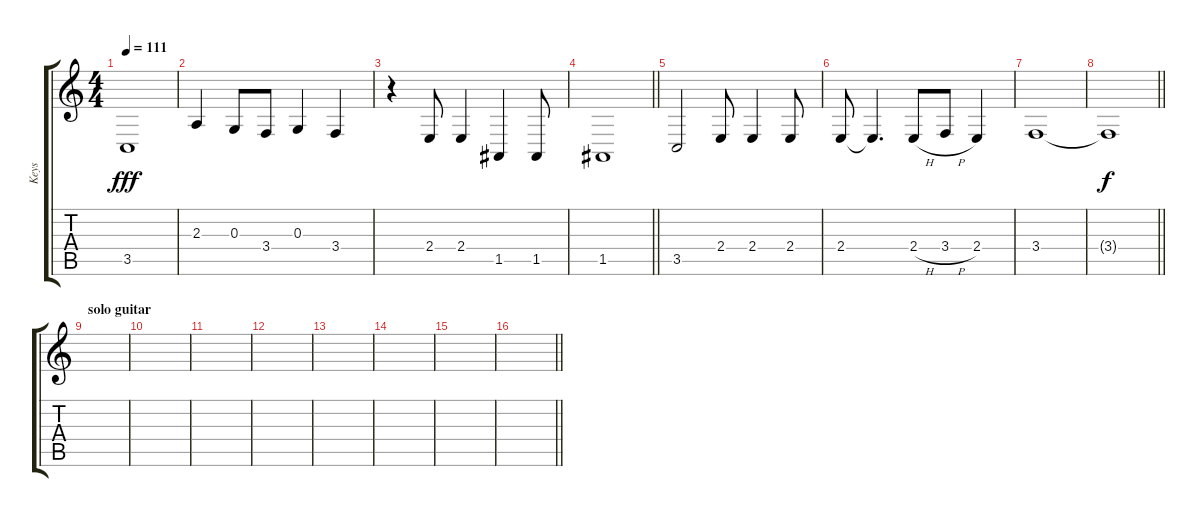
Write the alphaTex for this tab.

\track ("Keys" "Keys") {instrument flute}
\staff {score tabs}
\tuning (E4 B3 G3 D3 A2 E2) {hide}
\ts (4 4)
\tempo 111
\clef g2
\ks c
3.5.1{dy fff} |
2.3.4 0.3.8 3.4.8 0.3.4 3.4.4 |
r.4 2.4.8 2.4.4 1.5.4 1.5.8 |
\barLineRight lightlight
1.5.1 |
3.5.2 2.4.8 2.4.4 2.4.8 |
2.4.8 2.4{t}.4{d} 2.4{h}.8 3.4{h}.8 2.4.4 |
3.4.1 |
\barLineRight lightlight
3.4{t}.1{dy f} |
\section ("" "solo guitar")
|
|
|
|
|
|
|
\barLineRight lightlight
